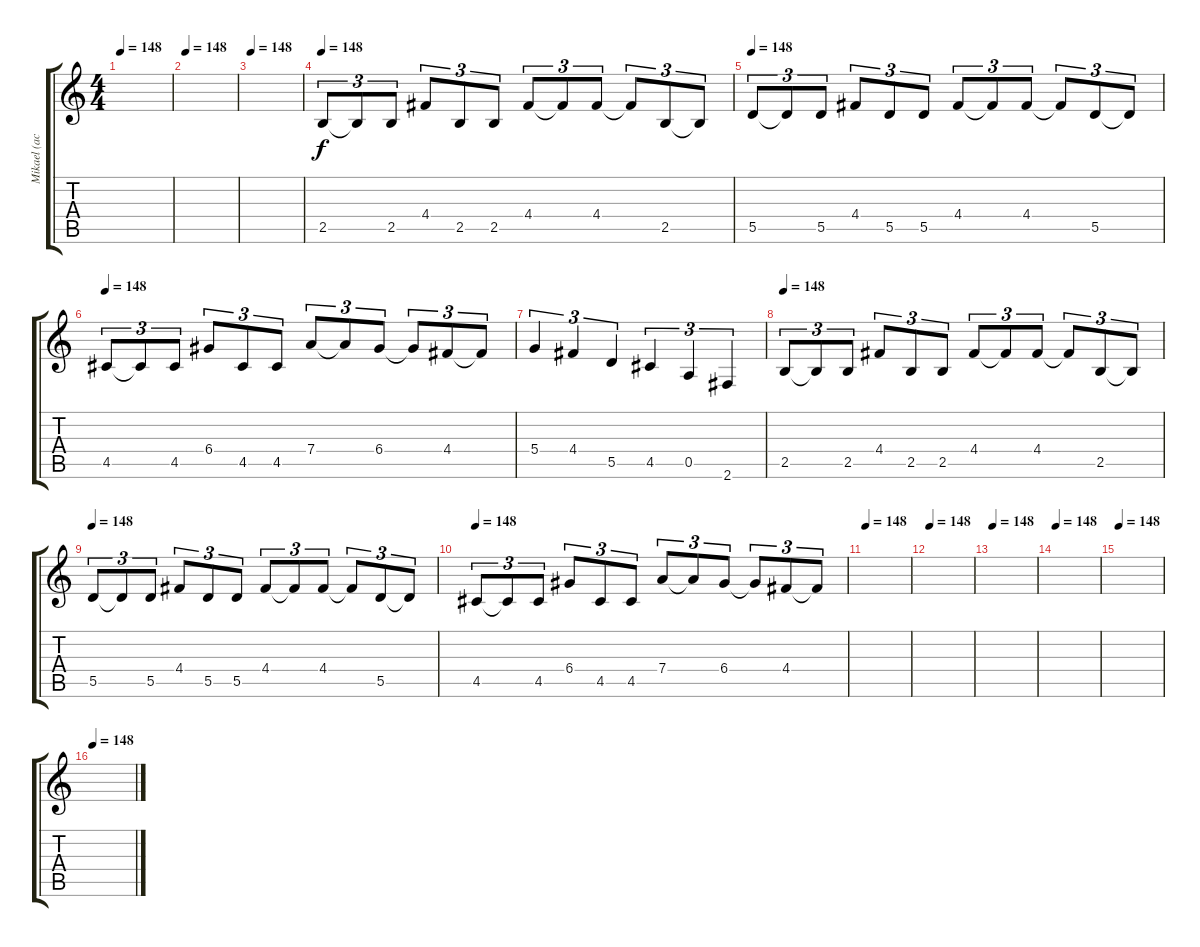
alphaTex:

\track ("Mikael (acoustic)" "Mikael (ac") {instrument acousticguitarnylon}
\staff {score tabs}
\tuning (E4 B3 G3 D3 A2 E2) {hide}
\ts (4 4)
\tempo 148
\clef g2
\ks c
|
\tempo 148
|
\tempo 148
|
\tempo 148
2.5.8{tu (3 2) instrument electricguitarmuted} 2.5{t}.8{tu (3 2)} 2.5.8{tu (3 2)} 4.4.8{tu (3 2)} 2.5.8{tu (3 2)} 2.5.8{tu (3 2)} 4.4.8{tu (3 2)} 4.4{t}.8{tu (3 2)} 4.4.8{tu (3 2)} 4.4{t}.8{tu (3 2)} 2.5.8{tu (3 2)} 2.5{t}.8{tu (3 2)} |
\tempo 148
5.5.8{tu (3 2) instrument electricguitarmuted} 5.5{t}.8{tu (3 2)} 5.5.8{tu (3 2)} 4.4.8{tu (3 2)} 5.5.8{tu (3 2)} 5.5.8{tu (3 2)} 4.4.8{tu (3 2)} 4.4{t}.8{tu (3 2)} 4.4.8{tu (3 2)} 4.4{t}.8{tu (3 2)} 5.5.8{tu (3 2)} 5.5{t}.8{tu (3 2)} |
\tempo 148
4.5.8{tu (3 2) instrument electricguitarmuted} 4.5{t}.8{tu (3 2)} 4.5.8{tu (3 2)} 6.4.8{tu (3 2)} 4.5.8{tu (3 2)} 4.5.8{tu (3 2)} 7.4.8{tu (3 2)} 7.4{t}.8{tu (3 2)} 6.4.8{tu (3 2)} 6.4{t}.8{tu (3 2)} 4.4.8{tu (3 2)} 4.4{t}.8{tu (3 2)} |
5.4.4{tu (3 2)} 4.4.4{tu (3 2)} 5.5.4{tu (3 2)} 4.5.4{tu (3 2)} 0.5.4{tu (3 2)} 2.6.4{tu (3 2)} |
\tempo 148
2.5.8{tu (3 2) instrument electricguitarmuted} 2.5{t}.8{tu (3 2)} 2.5.8{tu (3 2)} 4.4.8{tu (3 2)} 2.5.8{tu (3 2)} 2.5.8{tu (3 2)} 4.4.8{tu (3 2)} 4.4{t}.8{tu (3 2)} 4.4.8{tu (3 2)} 4.4{t}.8{tu (3 2)} 2.5.8{tu (3 2)} 2.5{t}.8{tu (3 2)} |
\tempo 148
5.5.8{tu (3 2) instrument electricguitarmuted} 5.5{t}.8{tu (3 2)} 5.5.8{tu (3 2)} 4.4.8{tu (3 2)} 5.5.8{tu (3 2)} 5.5.8{tu (3 2)} 4.4.8{tu (3 2)} 4.4{t}.8{tu (3 2)} 4.4.8{tu (3 2)} 4.4{t}.8{tu (3 2)} 5.5.8{tu (3 2)} 5.5{t}.8{tu (3 2)} |
\tempo 148
4.5.8{tu (3 2) instrument electricguitarmuted} 4.5{t}.8{tu (3 2)} 4.5.8{tu (3 2)} 6.4.8{tu (3 2)} 4.5.8{tu (3 2)} 4.5.8{tu (3 2)} 7.4.8{tu (3 2)} 7.4{t}.8{tu (3 2)} 6.4.8{tu (3 2)} 6.4{t}.8{tu (3 2)} 4.4.8{tu (3 2)} 4.4{t}.8{tu (3 2)} |
\tempo 148
|
\tempo 148
|
\tempo 148
|
\tempo 148
|
\tempo 148
|
\tempo 148
